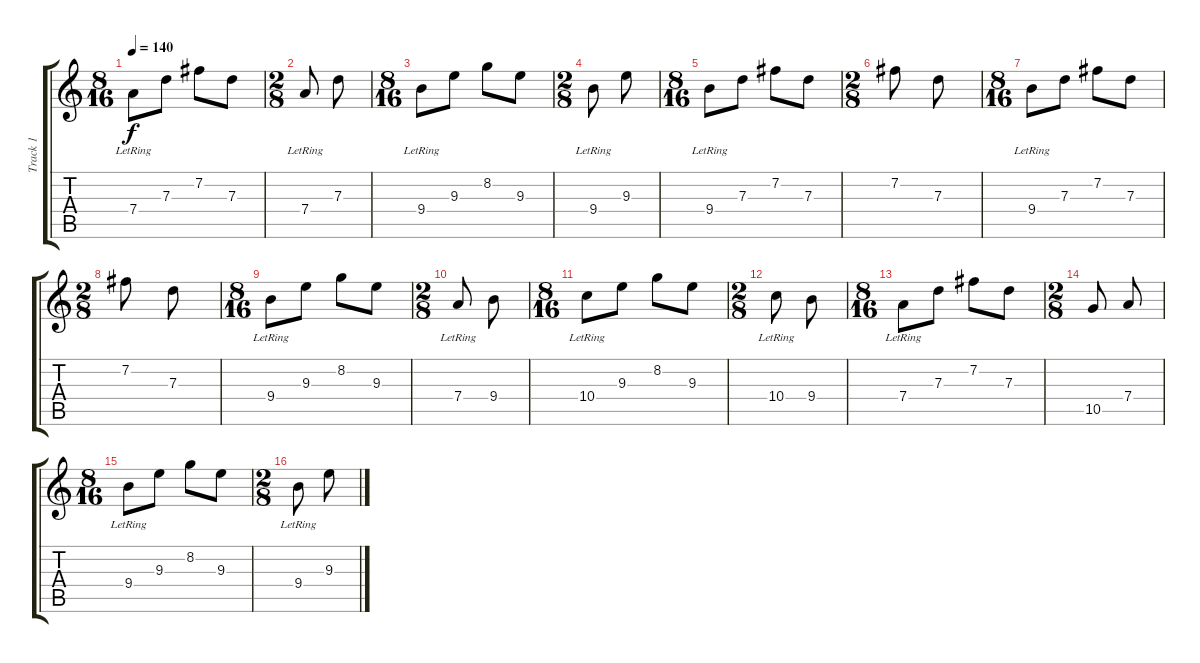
\track ("Track 1" "Track 1") {instrument acousticguitarnylon}
\staff {score tabs}
\tuning (E4 B3 G3 D3 A2 E2) {hide}
\ts (8 16)
\tempo 140
\clef g2
\ks c
7.4{lr}.8{dy f} 7.3.8 7.2.8 7.3.8 |
\ts (2 8)
7.4{lr}.8 7.3.8 |
\ts (8 16)
9.4{lr}.8 9.3.8 8.2.8 9.3.8 |
\ts (2 8)
9.4{lr}.8 9.3.8 |
\ts (8 16)
9.4{lr}.8 7.3.8 7.2.8 7.3.8 |
\ts (2 8)
7.2.8 7.3.8 |
\ts (8 16)
9.4{lr}.8 7.3.8 7.2.8 7.3.8 |
\ts (2 8)
7.2.8 7.3.8 |
\ts (8 16)
9.4{lr}.8 9.3.8 8.2.8 9.3.8 |
\ts (2 8)
7.4{lr}.8 9.4.8 |
\ts (8 16)
10.4{lr}.8 9.3.8 8.2.8 9.3.8 |
\ts (2 8)
10.4{lr}.8 9.4.8 |
\ts (8 16)
7.4{lr}.8 7.3.8 7.2.8 7.3.8 |
\ts (2 8)
10.5.8 7.4.8 |
\ts (8 16)
9.4{lr}.8 9.3.8 8.2.8 9.3.8 |
\ts (2 8)
9.4{lr}.8 9.3.8
